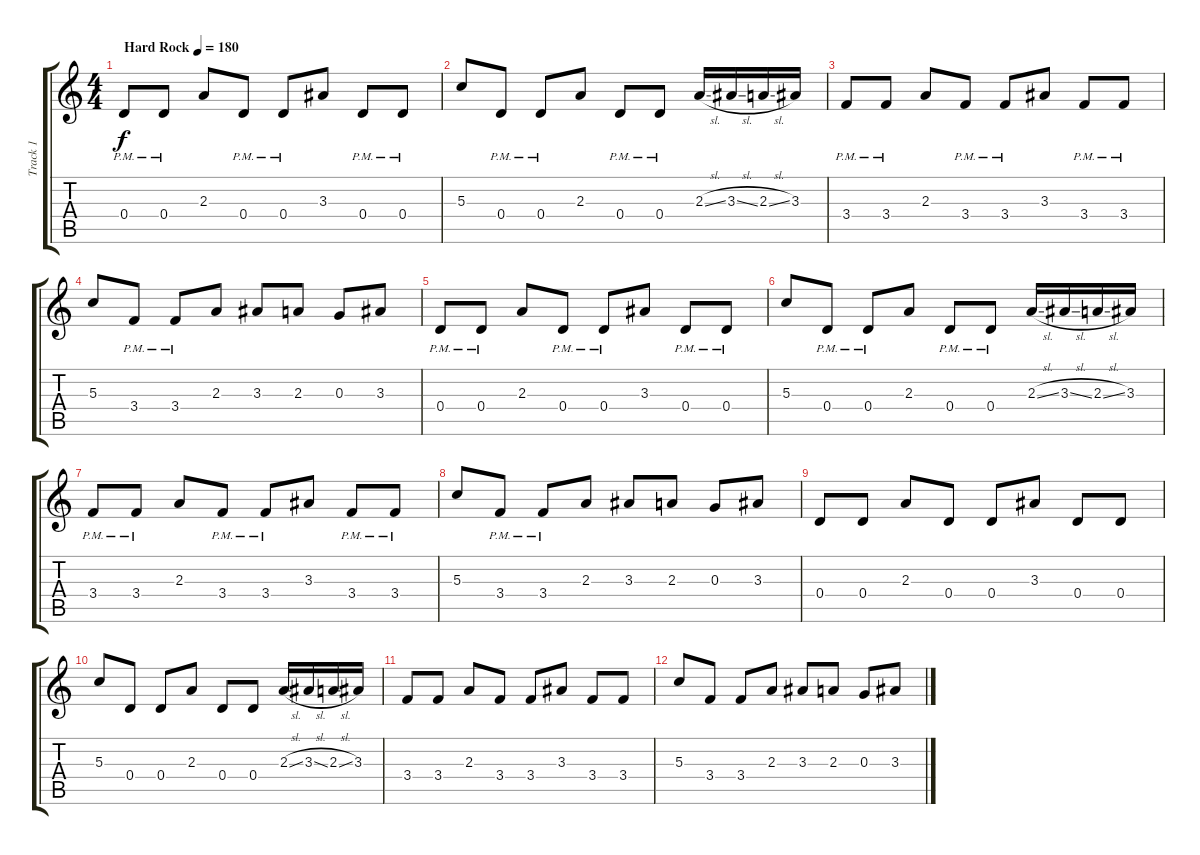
\track ("Track 1" "Track 1") {instrument distortionguitar}
\staff {score tabs}
\tuning (E4 B3 G3 D3 A2 E2) {hide}
\ts (4 4)
\tempo (180 "Hard Rock")
\clef g2
\ks c
0.4{pm}.8{dy f instrument distortionguitar} 0.4{pm}.8 2.3.8 0.4{pm}.8 0.4{pm}.8 3.3.8 0.4{pm}.8 0.4{pm}.8 |
5.3.8 0.4{pm}.8 0.4{pm}.8 2.3.8 0.4{pm}.8 0.4{pm}.8 2.3{sl}.16 3.3{sl}.16 2.3{sl}.16 3.3.16 |
3.4{pm}.8 3.4{pm}.8 2.3.8 3.4{pm}.8 3.4{pm}.8 3.3.8 3.4{pm}.8 3.4{pm}.8 |
5.3.8 3.4{pm}.8 3.4{pm}.8 2.3.8 3.3.8 2.3.8 0.3.8 3.3.8 |
0.4{pm}.8 0.4{pm}.8 2.3.8 0.4{pm}.8 0.4{pm}.8 3.3.8 0.4{pm}.8 0.4{pm}.8 |
5.3.8 0.4{pm}.8 0.4{pm}.8 2.3.8 0.4{pm}.8 0.4{pm}.8 2.3{sl}.16 3.3{sl}.16 2.3{sl}.16 3.3.16 |
3.4{pm}.8 3.4{pm}.8 2.3.8 3.4{pm}.8 3.4{pm}.8 3.3.8 3.4{pm}.8 3.4{pm}.8 |
5.3.8 3.4{pm}.8 3.4{pm}.8 2.3.8 3.3.8 2.3.8 0.3.8 3.3.8 |
0.4.8 0.4.8 2.3.8 0.4.8 0.4.8 3.3.8 0.4.8 0.4.8 |
5.3.8 0.4.8 0.4.8 2.3.8 0.4.8 0.4.8 2.3{sl}.16 3.3{sl}.16 2.3{sl}.16 3.3.16 |
3.4.8 3.4.8 2.3.8 3.4.8 3.4.8 3.3.8 3.4.8 3.4.8 |
5.3.8 3.4.8 3.4.8 2.3.8 3.3.8 2.3.8 0.3.8 3.3.8
